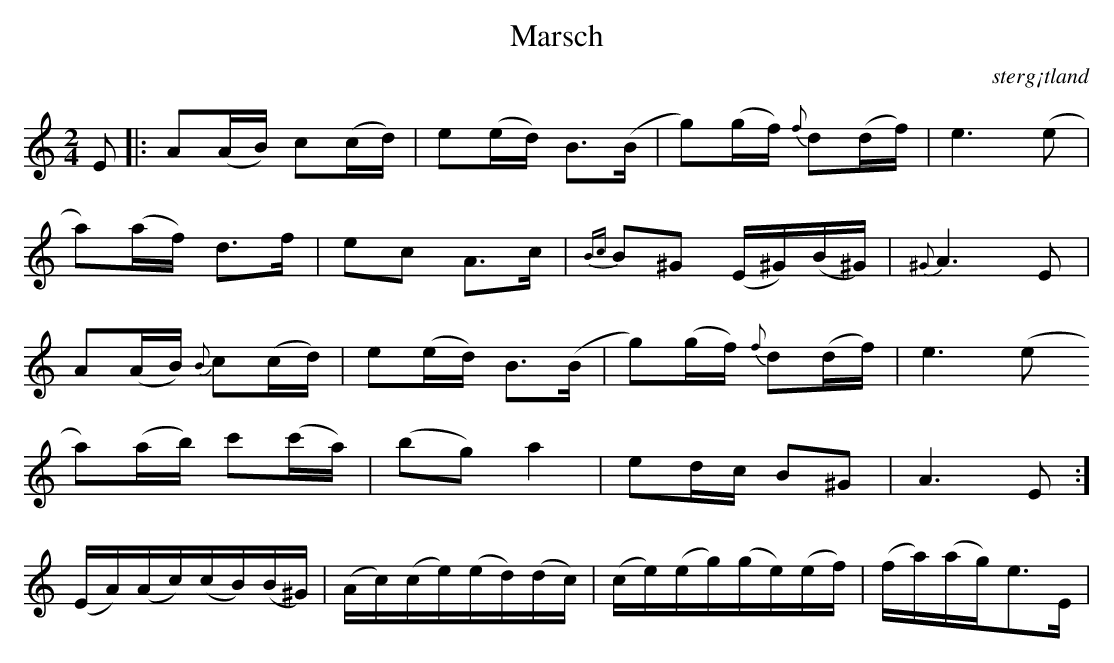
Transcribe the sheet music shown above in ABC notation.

X:1
T:Marsch
O: sterg¡tland
M: 2/4
L: 1/16
K: Am
E2 |: A2(AB) c2(cd) | e2(ed) B3(B | g2)(gf){f} d2(df) | e6 (e2 |
a2)(af) d3f | e2c2 A3c |{Bc} B2^G2 (E^G)(B^G)|{^G} A6 E2 |
A2(AB){B} c2(cd) | e2(ed) B3(B | g2)(gf){f} d2(df) | e6 (e2
a2)(ab) c'2(c'a) | (b2g2) a4 | e2dc B2^G2| A6 E2:]
(EA)(Ac)(cB)(B^G)|(Ac)(ce)(ed)(dc)|(ce)(eg)(ge)(ef)|(fa)(ag)e3E|
